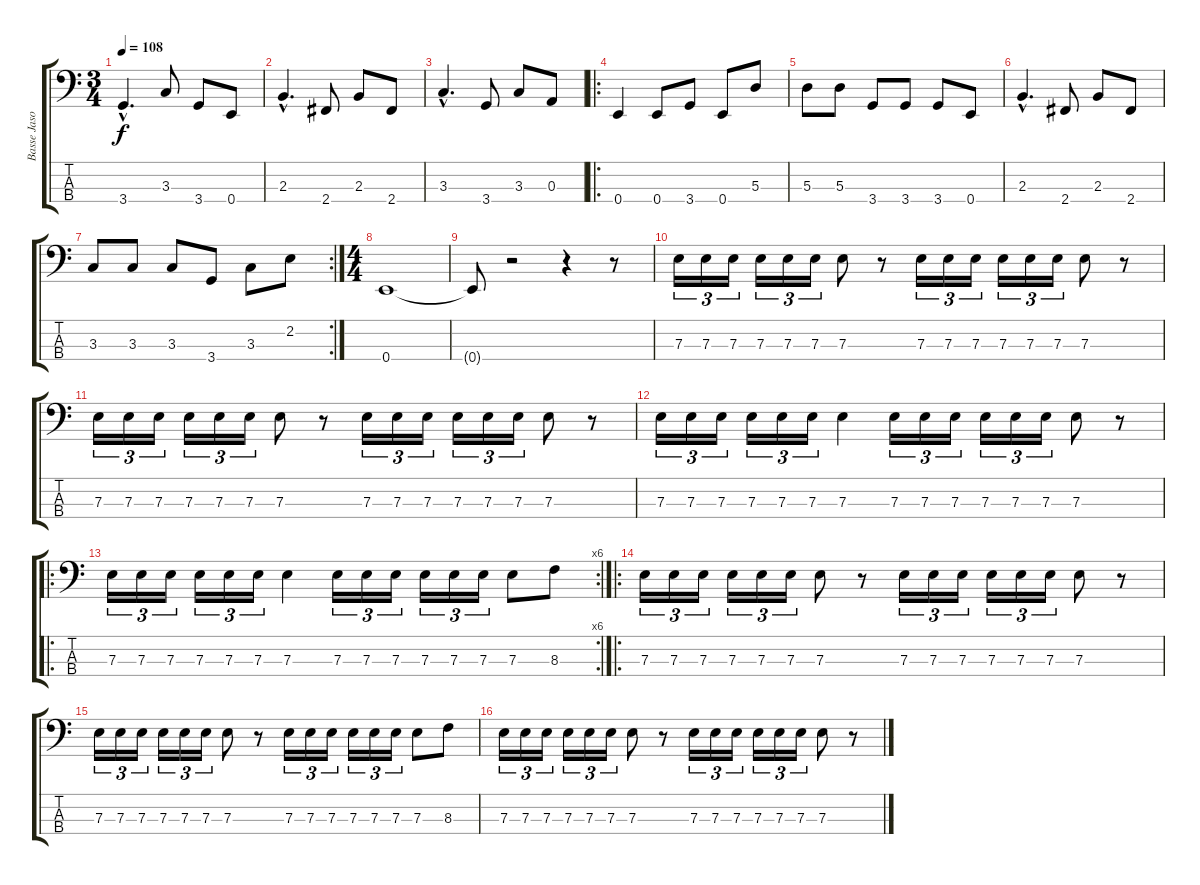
\track ("Basse Jason" "Basse Jaso") {instrument electricbasspick}
\staff {score tabs}
\tuning (G2 D2 A1 E1) {hide}
\ts (3 4)
\tempo 108
\clef f4
\ks c
3.4{hac}.4{d dy f} 3.3.8 3.4.8 0.4.8 |
2.3{hac}.4{d} 2.4.8 2.3.8 2.4.8 |
3.3{hac}.4{d} 3.4.8 3.3.8 0.3.8 |
\ro
0.4.4 0.4.8 3.4.8 0.4.8 5.3.8 |
5.3.8 5.3.8 3.4.8 3.4.8 3.4.8 0.4.8 |
2.3{hac}.4{d} 2.4.8 2.3.8 2.4.8 |
\rc 2
3.3.8 3.3.8 3.3.8 3.4.8 3.3.8 2.2.8 |
\ts (4 4)
0.4.1 |
0.4{t}.8 r.2 r.4 r.8 |
7.3.16{tu (3 2)} 7.3.16{tu (3 2)} 7.3.16{tu (3 2)} 7.3.16{tu (3 2)} 7.3.16{tu (3 2)} 7.3.16{tu (3 2)} 7.3.8 r.8 7.3.16{tu (3 2)} 7.3.16{tu (3 2)} 7.3.16{tu (3 2)} 7.3.16{tu (3 2)} 7.3.16{tu (3 2)} 7.3.16{tu (3 2)} 7.3.8 r.8 |
7.3.16{tu (3 2)} 7.3.16{tu (3 2)} 7.3.16{tu (3 2)} 7.3.16{tu (3 2)} 7.3.16{tu (3 2)} 7.3.16{tu (3 2)} 7.3.8 r.8 7.3.16{tu (3 2)} 7.3.16{tu (3 2)} 7.3.16{tu (3 2)} 7.3.16{tu (3 2)} 7.3.16{tu (3 2)} 7.3.16{tu (3 2)} 7.3.8 r.8 |
7.3.16{tu (3 2)} 7.3.16{tu (3 2)} 7.3.16{tu (3 2)} 7.3.16{tu (3 2)} 7.3.16{tu (3 2)} 7.3.16{tu (3 2)} 7.3.4 7.3.16{tu (3 2)} 7.3.16{tu (3 2)} 7.3.16{tu (3 2)} 7.3.16{tu (3 2)} 7.3.16{tu (3 2)} 7.3.16{tu (3 2)} 7.3.8 r.8 |
\ro
\rc 6
7.3.16{tu (3 2)} 7.3.16{tu (3 2)} 7.3.16{tu (3 2)} 7.3.16{tu (3 2)} 7.3.16{tu (3 2)} 7.3.16{tu (3 2)} 7.3.4 7.3.16{tu (3 2)} 7.3.16{tu (3 2)} 7.3.16{tu (3 2)} 7.3.16{tu (3 2)} 7.3.16{tu (3 2)} 7.3.16{tu (3 2)} 7.3.8 8.3.8 |
\ro
7.3.16{tu (3 2)} 7.3.16{tu (3 2)} 7.3.16{tu (3 2)} 7.3.16{tu (3 2)} 7.3.16{tu (3 2)} 7.3.16{tu (3 2)} 7.3.8 r.8 7.3.16{tu (3 2)} 7.3.16{tu (3 2)} 7.3.16{tu (3 2)} 7.3.16{tu (3 2)} 7.3.16{tu (3 2)} 7.3.16{tu (3 2)} 7.3.8 r.8 |
7.3.16{tu (3 2)} 7.3.16{tu (3 2)} 7.3.16{tu (3 2)} 7.3.16{tu (3 2)} 7.3.16{tu (3 2)} 7.3.16{tu (3 2)} 7.3.8 r.8 7.3.16{tu (3 2)} 7.3.16{tu (3 2)} 7.3.16{tu (3 2)} 7.3.16{tu (3 2)} 7.3.16{tu (3 2)} 7.3.16{tu (3 2)} 7.3.8 8.3.8 |
7.3.16{tu (3 2)} 7.3.16{tu (3 2)} 7.3.16{tu (3 2)} 7.3.16{tu (3 2)} 7.3.16{tu (3 2)} 7.3.16{tu (3 2)} 7.3.8 r.8 7.3.16{tu (3 2)} 7.3.16{tu (3 2)} 7.3.16{tu (3 2)} 7.3.16{tu (3 2)} 7.3.16{tu (3 2)} 7.3.16{tu (3 2)} 7.3.8 r.8
